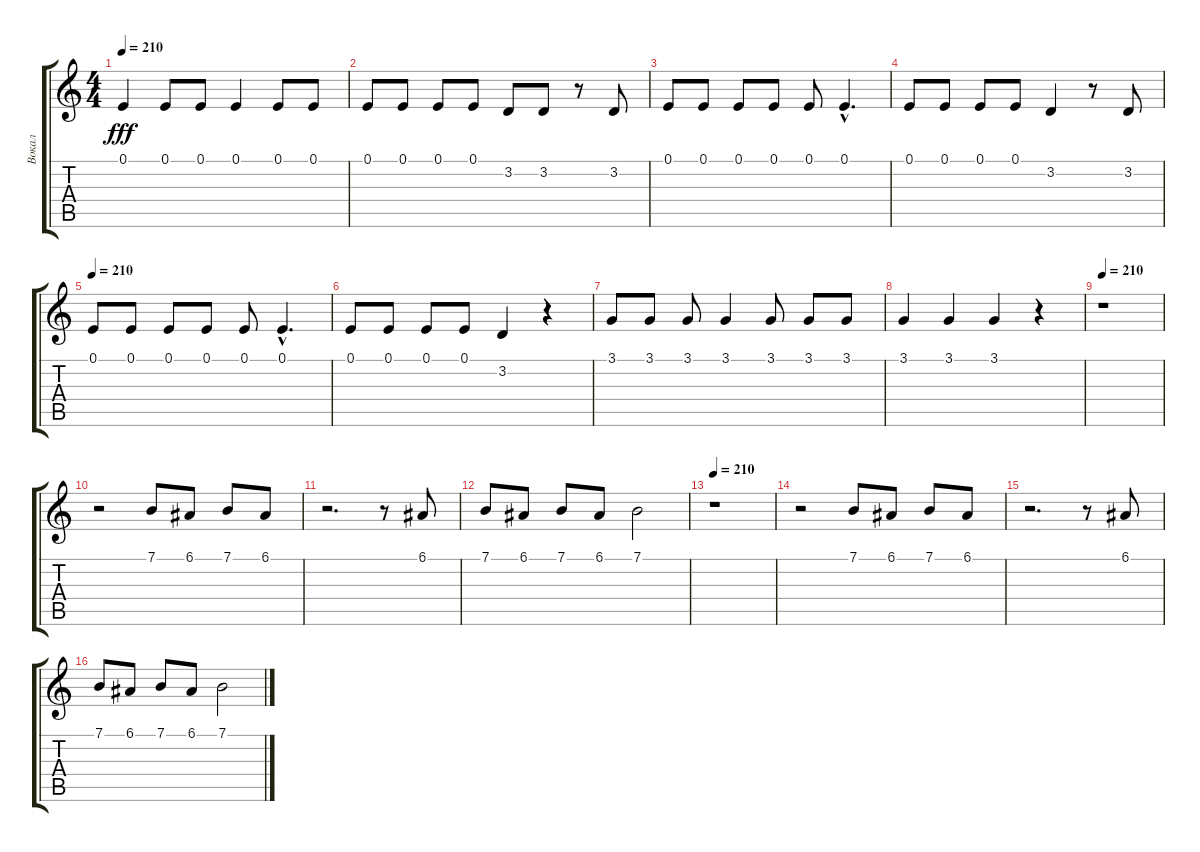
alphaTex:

\track ("Вокал" "Вокал") {instrument lead2sawtooth}
\staff {score tabs}
\tuning (E4 B3 G3 D3 A2 E2) {hide}
\ts (4 4)
\tempo 210
\clef g2
\ks c
0.1.4{dy fff} 0.1.8 0.1.8 0.1.4 0.1.8 0.1.8 |
0.1.8 0.1.8 0.1.8 0.1.8 3.2.8 3.2.8 r.8 3.2.8 |
0.1.8 0.1.8 0.1.8 0.1.8 0.1.8 0.1{hac}.4{d} |
0.1.8 0.1.8 0.1.8 0.1.8 3.2.4 r.8 3.2.8 |
\tempo 210
0.1.8 0.1.8 0.1.8 0.1.8 0.1.8 0.1{hac}.4{d} |
0.1.8 0.1.8 0.1.8 0.1.8 3.2.4 r.4 |
3.1.8 3.1.8 3.1.8 3.1.4 3.1.8 3.1.8 3.1.8 |
3.1.4 3.1.4 3.1.4 r.4 |
\tempo 210
r.1 |
r.2 7.1.8 6.1.8 7.1.8 6.1.8 |
r.2{d} r.8 6.1.8 |
7.1.8 6.1.8 7.1.8 6.1.8 7.1.2 |
\tempo 210
r.1 |
r.2 7.1.8 6.1.8 7.1.8 6.1.8 |
r.2{d} r.8 6.1.8 |
7.1.8 6.1.8 7.1.8 6.1.8 7.1.2
